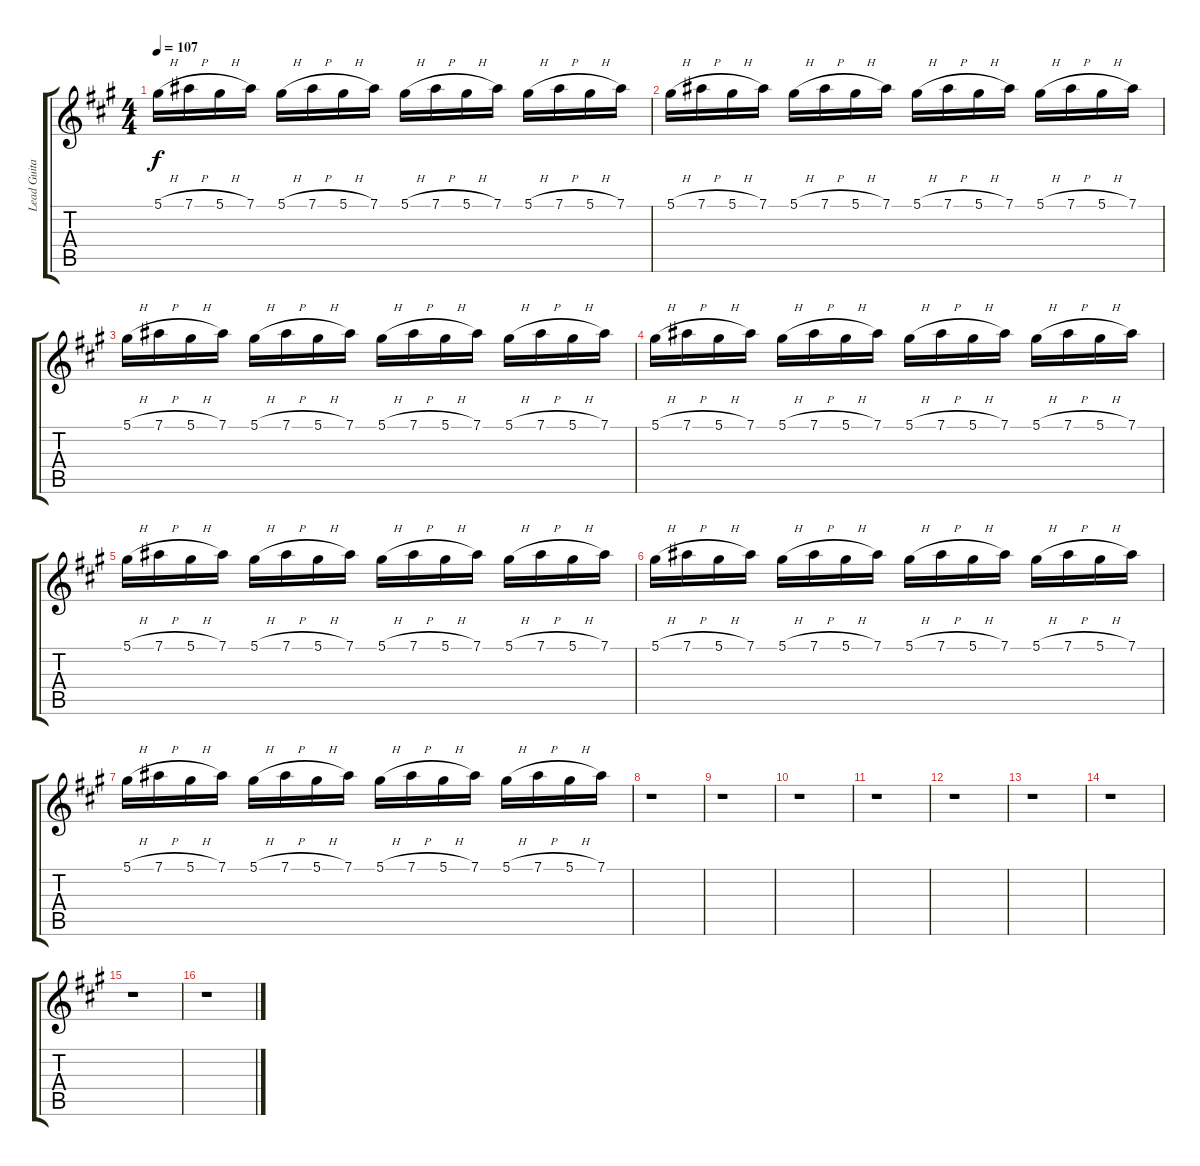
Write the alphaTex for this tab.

\track ("Lead Guitar" "Lead Guita") {instrument overdrivenguitar}
\staff {score tabs}
\tuning (Eb4 Bb3 Gb3 Db3 Ab2 Eb2) {hide}
\ts (4 4)
\tempo 107
\clef g2
\ks a
5.1{h}.16{dy f} 7.1{h}.16 5.1{h}.16 7.1.16 5.1{h}.16 7.1{h}.16 5.1{h}.16 7.1.16 5.1{h}.16 7.1{h}.16 5.1{h}.16 7.1.16 5.1{h}.16 7.1{h}.16 5.1{h}.16 7.1.16 |
5.1{h}.16 7.1{h}.16 5.1{h}.16 7.1.16 5.1{h}.16 7.1{h}.16 5.1{h}.16 7.1.16 5.1{h}.16 7.1{h}.16 5.1{h}.16 7.1.16 5.1{h}.16 7.1{h}.16 5.1{h}.16 7.1.16 |
5.1{h}.16 7.1{h}.16 5.1{h}.16 7.1.16 5.1{h}.16 7.1{h}.16 5.1{h}.16 7.1.16 5.1{h}.16 7.1{h}.16 5.1{h}.16 7.1.16 5.1{h}.16 7.1{h}.16 5.1{h}.16 7.1.16 |
5.1{h}.16 7.1{h}.16 5.1{h}.16 7.1.16 5.1{h}.16 7.1{h}.16 5.1{h}.16 7.1.16 5.1{h}.16 7.1{h}.16 5.1{h}.16 7.1.16 5.1{h}.16 7.1{h}.16 5.1{h}.16 7.1.16 |
5.1{h}.16 7.1{h}.16 5.1{h}.16 7.1.16 5.1{h}.16 7.1{h}.16 5.1{h}.16 7.1.16 5.1{h}.16 7.1{h}.16 5.1{h}.16 7.1.16 5.1{h}.16 7.1{h}.16 5.1{h}.16 7.1.16 |
5.1{h}.16 7.1{h}.16 5.1{h}.16 7.1.16 5.1{h}.16 7.1{h}.16 5.1{h}.16 7.1.16 5.1{h}.16 7.1{h}.16 5.1{h}.16 7.1.16 5.1{h}.16 7.1{h}.16 5.1{h}.16 7.1.16 |
5.1{h}.16 7.1{h}.16 5.1{h}.16 7.1.16 5.1{h}.16 7.1{h}.16 5.1{h}.16 7.1.16 5.1{h}.16 7.1{h}.16 5.1{h}.16 7.1.16 5.1{h}.16 7.1{h}.16 5.1{h}.16 7.1.16 |
r.1 |
r.1 |
r.1 |
r.1 |
r.1 |
r.1 |
r.1 |
r.1 |
r.1
